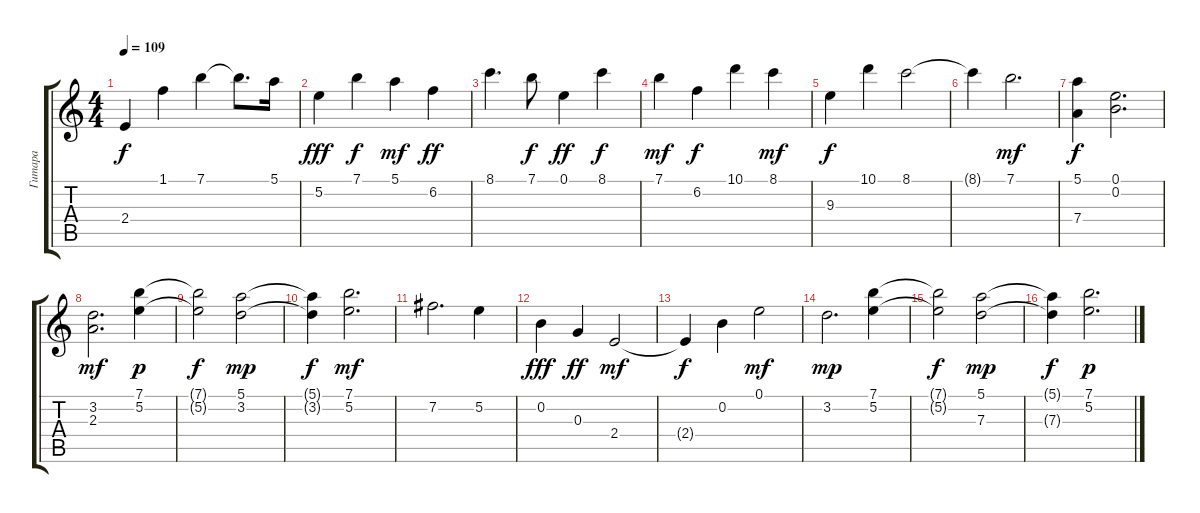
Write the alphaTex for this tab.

\track ("Гитара" "Гитара") {instrument overdrivenguitar}
\staff {score tabs}
\tuning (E4 B3 G3 D3 A2 E2) {hide}
\ts (4 4)
\tempo 109
\clef g2
\ks c
2.4{t}.4{dy f} 1.1.4 7.1.4 7.1{t}.8{d} 5.1.16 |
5.2.4{dy fff} 7.1.4{dy f} 5.1.4{dy mf} 6.2.4{dy ff} |
8.1.4{d} 7.1.8{dy f} 0.1.4{dy ff} 8.1.4{dy f} |
7.1.4{dy mf} 6.2.4{dy f} 10.1.4 8.1.4{dy mf} |
9.3.4{dy f} 10.1.4 8.1.2 |
8.1{t}.4 7.1.2{d dy mf} |
(5.1 7.4).4{dy f} (0.1 0.2).2{d} |
(3.2 2.3).2{d dy mf} (7.1 5.2).4{dy p} |
(7.1{t} 5.2{t}).2{dy f} (5.1 3.2).2{dy mp} |
(5.1{t} 3.2{t}).4{dy f} (7.1 5.2).2{d dy mf} |
7.2.2{d} 5.2.4 |
0.2.4{dy fff} 0.3.4{dy ff} 2.4.2{dy mf} |
2.4{t}.4{dy f} 0.2.4 0.1.2{dy mf} |
3.2.2{d dy mp} (7.1 5.2).4 |
(7.1{t} 5.2{t}).2{dy f} (5.1 7.3).2{dy mp} |
(5.1{t} 7.3{t}).4{dy f} (7.1 5.2).2{d dy p}
